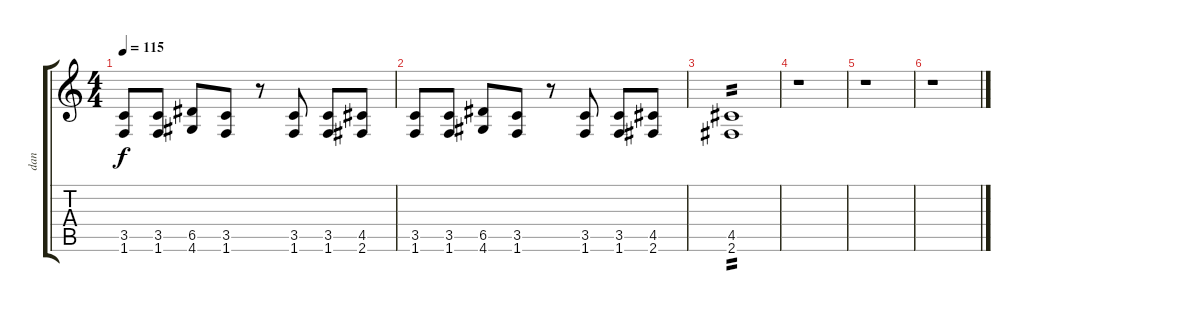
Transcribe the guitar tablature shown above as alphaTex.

\track ("dan" "dan") {instrument distortionguitar}
\staff {score tabs}
\tuning (E4 B3 G3 D3 A2 E2) {hide}
\ts (4 4)
\tempo 115
\clef g2
\ks c
(3.5 1.6).8{dy f} (3.5 1.6).8 (6.5 4.6).8 (3.5 1.6).8 r.8 (3.5 1.6).8 (3.5 1.6).8 (4.5 2.6).8 |
(3.5 1.6).8 (3.5 1.6).8 (6.5 4.6).8 (3.5 1.6).8 r.8 (3.5 1.6).8 (3.5 1.6).8 (4.5 2.6).8 |
(4.5 2.6).1{tp 2} |
r.1 |
r.1 |
r.1
